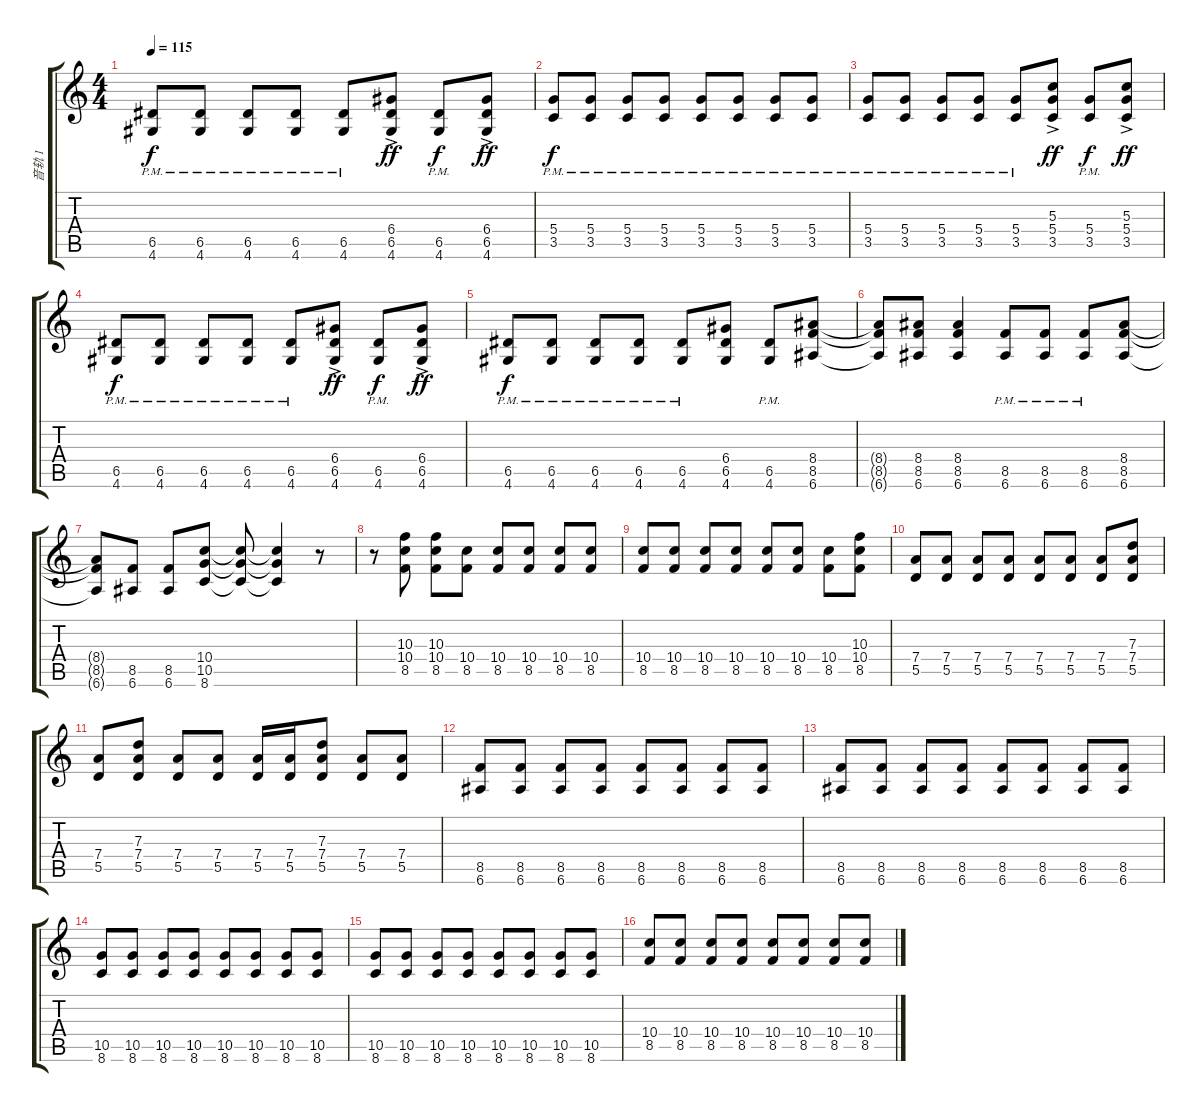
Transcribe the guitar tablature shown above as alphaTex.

\track ("音轨 1" "音轨 1") {instrument distortionguitar}
\staff {score tabs}
\tuning (E4 B3 G3 D3 A2 E2) {hide}
\ts (4 4)
\tempo 115
\clef g2
\ks c
(6.5 4.6{pm}).8{dy f} (6.5 4.6{pm}).8 (6.5 4.6{pm}).8 (6.5 4.6{pm}).8 (6.5 4.6{pm}).8 (6.4 6.5 4.6{ac}).8{dy ff} (6.5 4.6{pm}).8{dy f} (6.4 6.5 4.6{ac}).8{dy ff} |
(5.4 3.5{pm}).8{dy f} (5.4 3.5{pm}).8 (5.4 3.5{pm}).8 (5.4 3.5{pm}).8 (5.4 3.5{pm}).8 (5.4 3.5{pm}).8 (5.4 3.5{pm}).8 (5.4 3.5{pm}).8 |
(5.4 3.5{pm}).8 (5.4 3.5{pm}).8 (5.4 3.5{pm}).8 (5.4 3.5{pm}).8 (5.4 3.5{pm}).8 (5.3{ac} 5.4 3.5).8{dy ff} (5.4 3.5{pm}).8{dy f} (5.3{ac} 5.4 3.5).8{dy ff} |
(6.5 4.6{pm}).8{dy f} (6.5 4.6{pm}).8 (6.5 4.6{pm}).8 (6.5 4.6{pm}).8 (6.5 4.6{pm}).8 (6.4{ac} 6.5 4.6).8{dy ff} (6.5 4.6{pm}).8{dy f} (6.4{ac} 6.5 4.6).8{dy ff} |
(6.5 4.6{pm}).8{dy f} (6.5 4.6{pm}).8 (6.5 4.6{pm}).8 (6.5 4.6{pm}).8 (6.5 4.6{pm}).8 (6.4 6.5 4.6).8 (6.5 4.6{pm}).8 (8.4 8.5 6.6).8 |
(8.4{t} 8.5{t} 6.6{t}).8 (8.4 8.5 6.6).8 (8.4 8.5 6.6).4 (8.5 6.6{pm}).8 (8.5 6.6{pm}).8 (8.5 6.6{pm}).8 (8.4 8.5 6.6).8 |
(8.4{t} 8.5{t} 6.6{t}).8 (8.5 6.6).8 (8.5 6.6).8 (10.4 10.5 8.6).8 (10.4{t} 10.5{t} 8.6{t}).8 (10.4{t} 10.5{t} 8.6{t}).4 r.8 |
r.8 (10.3 10.4 8.5).8 (10.3 10.4 8.5).8 (10.4 8.5).8 (10.4 8.5).8 (10.4 8.5).8 (10.4 8.5).8 (10.4 8.5).8 |
(10.4 8.5).8 (10.4 8.5).8 (10.4 8.5).8 (10.4 8.5).8 (10.4 8.5).8 (10.4 8.5).8 (10.4 8.5).8 (10.3 10.4 8.5).8 |
(7.4 5.5).8 (7.4 5.5).8 (7.4 5.5).8 (7.4 5.5).8 (7.4 5.5).8 (7.4 5.5).8 (7.4 5.5).8 (7.3 7.4 5.5).8 |
(7.4 5.5).8 (7.3 7.4 5.5).8 (7.4 5.5).8 (7.4 5.5).8 (7.4 5.5).16 (7.4 5.5).16 (7.3 7.4 5.5).8 (7.4 5.5).8 (7.4 5.5).8 |
(8.5 6.6).8 (8.5 6.6).8 (8.5 6.6).8 (8.5 6.6).8 (8.5 6.6).8 (8.5 6.6).8 (8.5 6.6).8 (8.5 6.6).8 |
(8.5 6.6).8 (8.5 6.6).8 (8.5 6.6).8 (8.5 6.6).8 (8.5 6.6).8 (8.5 6.6).8 (8.5 6.6).8 (8.5 6.6).8 |
(10.5 8.6).8 (10.5 8.6).8 (10.5 8.6).8 (10.5 8.6).8 (10.5 8.6).8 (10.5 8.6).8 (10.5 8.6).8 (10.5 8.6).8 |
(10.5 8.6).8 (10.5 8.6).8 (10.5 8.6).8 (10.5 8.6).8 (10.5 8.6).8 (10.5 8.6).8 (10.5 8.6).8 (10.5 8.6).8 |
(10.4 8.5).8 (10.4 8.5).8 (10.4 8.5).8 (10.4 8.5).8 (10.4 8.5).8 (10.4 8.5).8 (10.4 8.5).8 (10.4 8.5).8
